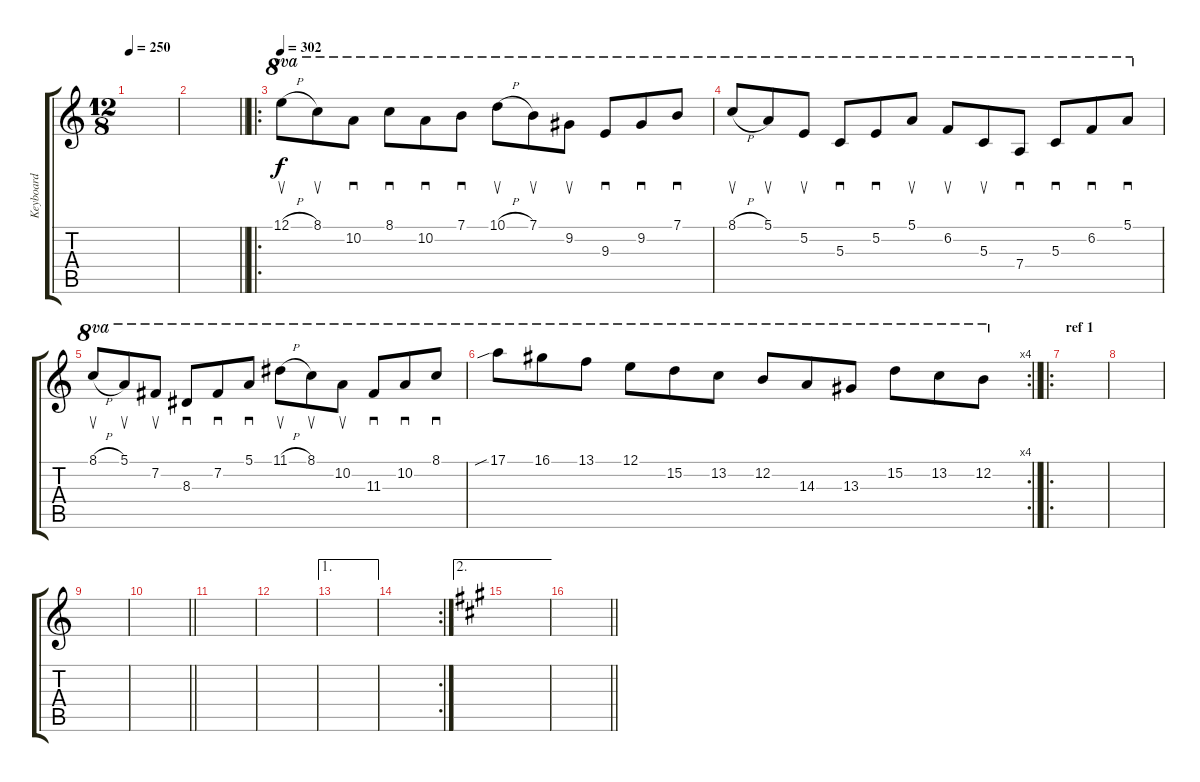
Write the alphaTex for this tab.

\track ("Keyboard" "Keyboard") {instrument acousticguitarsteel}
\staff {score tabs}
\tuning (E4 B3 G3 D3 A2 E2) {hide}
\ts (12 8)
\tempo 250
\tempo 302
\tempo 250
\clef g2
\ks c
|
\barLineRight lightlight
|
\ro
\section ("" "v")
\tempo 302
12.1{h}.8{su ot 8va volume 13 instrument harpsichord} 8.1.8{su ot 8va} 10.2.8{sd ot 8va} 8.1.8{sd ot 8va} 10.2.8{sd ot 8va} 7.1.8{sd ot 8va} 10.1{h}.8{su ot 8va} 7.1.8{su ot 8va} 9.2.8{su ot 8va} 9.3.8{sd ot 8va} 9.2.8{sd ot 8va} 7.1.8{sd ot 8va} |
8.1{h}.8{su ot 8va} 5.1.8{su ot 8va} 5.2.8{su ot 8va} 5.3.8{sd ot 8va} 5.2.8{sd ot 8va} 5.1.8{su ot 8va} 6.2.8{su ot 8va} 5.3.8{su ot 8va} 7.4.8{sd ot 8va} 5.3.8{sd ot 8va} 6.2.8{sd ot 8va} 5.1.8{sd ot 8va} |
8.1{h}.8{su ot 8va} 5.1.8{su ot 8va} 7.2.8{su ot 8va} 8.3.8{sd ot 8va} 7.2.8{sd ot 8va} 5.1.8{sd ot 8va} 11.1{h}.8{su ot 8va} 8.1.8{su ot 8va} 10.2.8{su ot 8va} 11.3.8{sd ot 8va} 10.2.8{sd ot 8va} 8.1.8{sd ot 8va} |
\rc 4
\barLineRight lightlight
17.1{sib}.8{ot 8va} 16.1.8{ot 8va} 13.1.8{ot 8va} 12.1.8{ot 8va} 15.2.8{ot 8va} 13.2.8{ot 8va} 12.2.8{ot 8va} 14.3.8{ot 8va} 13.3.8{ot 8va} 15.2.8{ot 8va} 13.2.8{ot 8va} 12.2.8{ot 8va} |
\ro
\section ("" "ref 1")
|
|
|
\barLineRight lightlight
|
|
|
\ae 1
|
\rc 2
|
\ae 2
\ks a
|
\barLineRight lightlight
